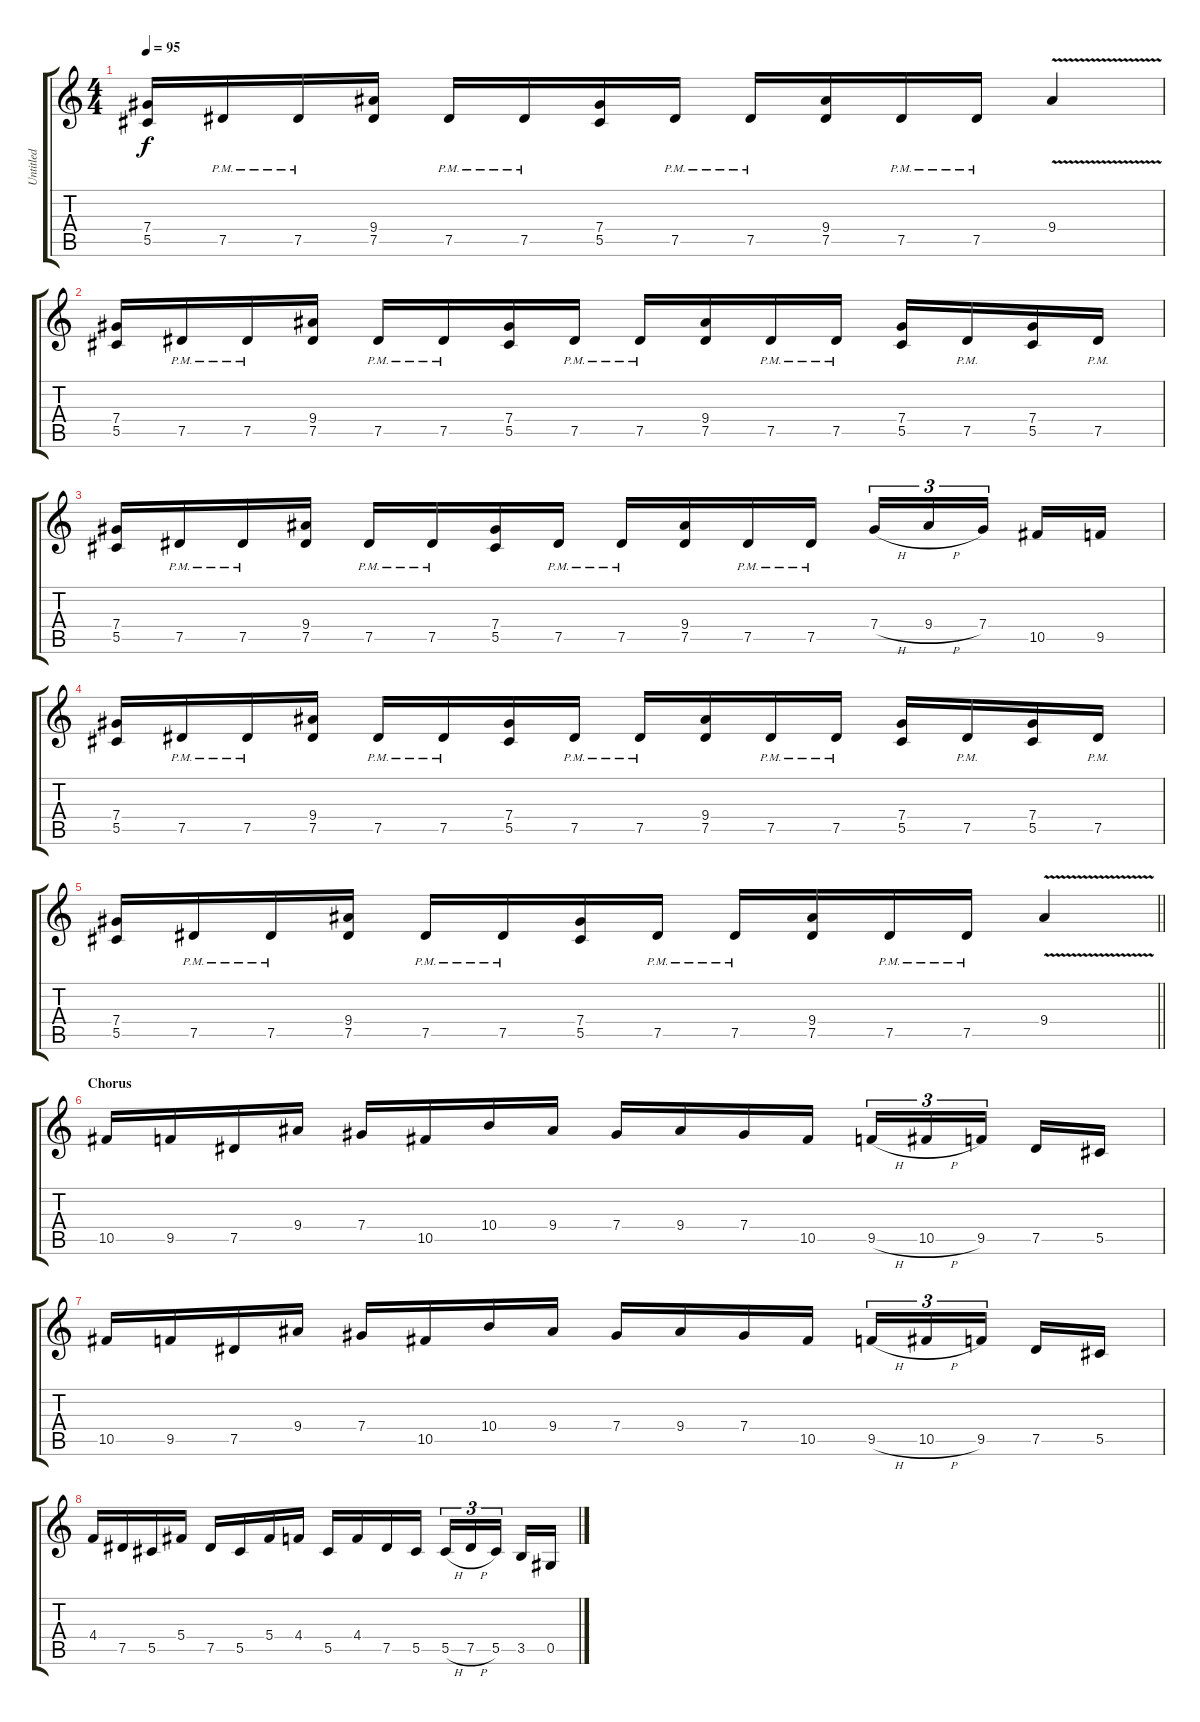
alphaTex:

\track ("Untitled" "Untitled") {instrument distortionguitar}
\staff {score tabs}
\tuning (Eb4 Bb3 Gb3 Db3 Ab2 Db2) {hide}
\ts (4 4)
\tempo 95
\clef g2
\ks c
(7.4 5.5).16{dy f} 7.5{pm}.16 7.5{pm}.16 (9.4 7.5).16 7.5{pm}.16 7.5{pm}.16 (7.4 5.5).16 7.5{pm}.16 7.5{pm}.16 (9.4 7.5).16 7.5{pm}.16 7.5{pm}.16 9.4{v}.4 |
(7.4 5.5).16 7.5{pm}.16 7.5{pm}.16 (9.4 7.5).16 7.5{pm}.16 7.5{pm}.16 (7.4 5.5).16 7.5{pm}.16 7.5{pm}.16 (9.4 7.5).16 7.5{pm}.16 7.5{pm}.16 (7.4 5.5).16 7.5{pm}.16 (7.4 5.5).16 7.5{pm}.16 |
(7.4 5.5).16 7.5{pm}.16 7.5{pm}.16 (9.4 7.5).16 7.5{pm}.16 7.5{pm}.16 (7.4 5.5).16 7.5{pm}.16 7.5{pm}.16 (9.4 7.5).16 7.5{pm}.16 7.5{pm}.16 7.4{h}.16{tu (3 2)} 9.4{h}.16{tu (3 2)} 7.4.16{tu (3 2) beam splitsecondary} 10.5.16 9.5.16 |
(7.4 5.5).16 7.5{pm}.16 7.5{pm}.16 (9.4 7.5).16 7.5{pm}.16 7.5{pm}.16 (7.4 5.5).16 7.5{pm}.16 7.5{pm}.16 (9.4 7.5).16 7.5{pm}.16 7.5{pm}.16 (7.4 5.5).16 7.5{pm}.16 (7.4 5.5).16 7.5{pm}.16 |
\barLineRight lightlight
(7.4 5.5).16 7.5{pm}.16 7.5{pm}.16 (9.4 7.5).16 7.5{pm}.16 7.5{pm}.16 (7.4 5.5).16 7.5{pm}.16 7.5{pm}.16 (9.4 7.5).16 7.5{pm}.16 7.5{pm}.16 9.4{v}.4 |
\section ("" "Chorus")
10.5.16 9.5.16 7.5.16 9.4.16 7.4.16 10.5.16 10.4.16 9.4.16 7.4.16 9.4.16 7.4.16 10.5.16 9.5{h}.16{tu (3 2)} 10.5{h}.16{tu (3 2)} 9.5.16{tu (3 2) beam splitsecondary} 7.5.16 5.5.16 |
10.5.16 9.5.16 7.5.16 9.4.16 7.4.16 10.5.16 10.4.16 9.4.16 7.4.16 9.4.16 7.4.16 10.5.16 9.5{h}.16{tu (3 2)} 10.5{h}.16{tu (3 2)} 9.5.16{tu (3 2) beam splitsecondary} 7.5.16 5.5.16 |
4.4.16 7.5.16 5.5.16 5.4.16 7.5.16 5.5.16 5.4.16 4.4.16 5.5.16 4.4.16 7.5.16 5.5.16 5.5{h}.16{tu (3 2)} 7.5{h}.16{tu (3 2)} 5.5.16{tu (3 2) beam splitsecondary} 3.5.16 0.5.16
